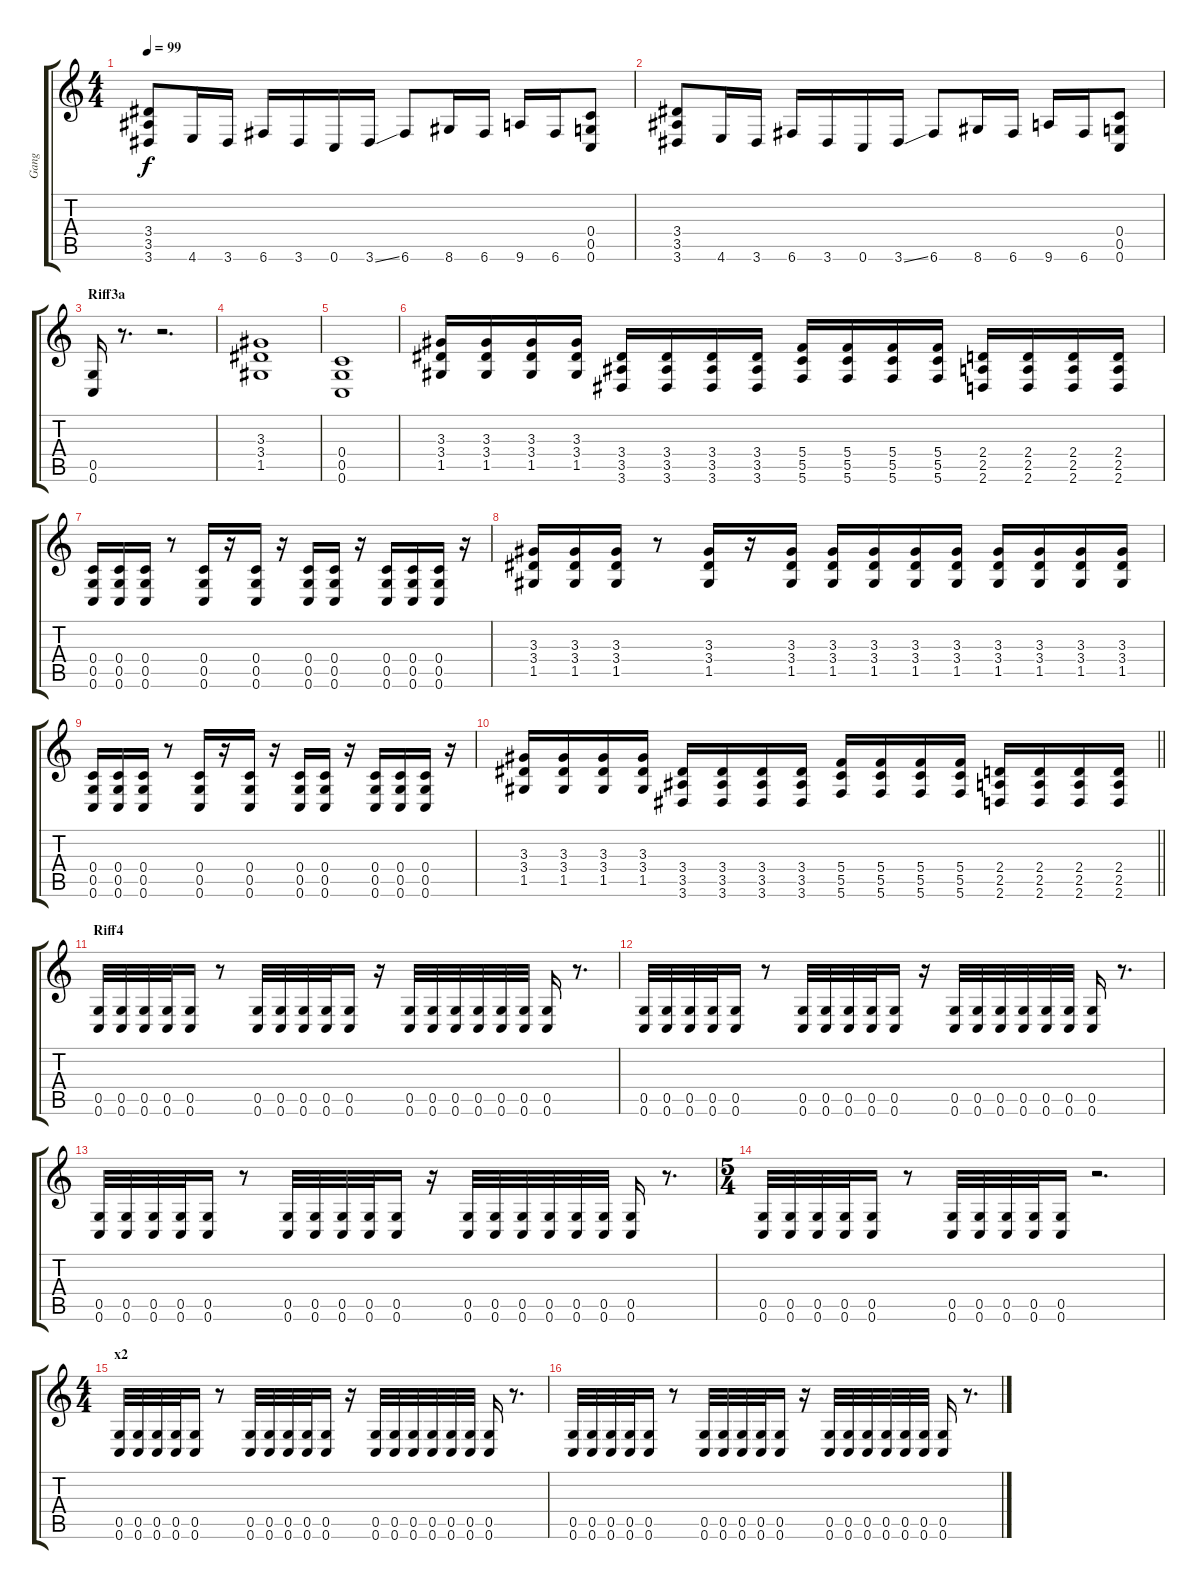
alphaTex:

\track ("Gang" "Gang") {instrument distortionguitar}
\staff {score tabs}
\tuning (D4 A3 F3 C3 G2 C2) {hide}
\ts (4 4)
\tempo 99
\clef g2
\ks c
(3.4 3.5 3.6).8{dy f} 4.6.16 3.6.16 6.6.16 3.6.16 0.6.16 3.6{ss}.16 6.6.8 8.6.16 6.6.16 9.6.16 6.6.16 (0.4 0.5 0.6).8 |
(3.4 3.5 3.6).8 4.6.16 3.6.16 6.6.16 3.6.16 0.6.16 3.6{ss}.16 6.6.8 8.6.16 6.6.16 9.6.16 6.6.16 (0.4 0.5 0.6).8 |
\section ("" "Riff3a")
(0.5 0.6).16 r.8{d} r.2{d} |
(3.3 3.4 1.5).1 |
(0.4 0.5 0.6).1 |
(3.3 3.4 1.5).16 (3.3 3.4 1.5).16 (3.3 3.4 1.5).16 (3.3 3.4 1.5).16 (3.4 3.5 3.6).16 (3.4 3.5 3.6).16 (3.4 3.5 3.6).16 (3.4 3.5 3.6).16 (5.4 5.5 5.6).16 (5.4 5.5 5.6).16 (5.4 5.5 5.6).16 (5.4 5.5 5.6).16 (2.4 2.5 2.6).16 (2.4 2.5 2.6).16 (2.4 2.5 2.6).16 (2.4 2.5 2.6).16 |
(0.4 0.5 0.6).16 (0.4 0.5 0.6).16 (0.4 0.5 0.6).16 r.8 (0.4 0.5 0.6).16 r.16 (0.4 0.5 0.6).16 r.16 (0.4 0.5 0.6).16 (0.4 0.5 0.6).16 r.16 (0.4 0.5 0.6).16 (0.4 0.5 0.6).16 (0.4 0.5 0.6).16 r.16 |
(3.3 3.4 1.5).16 (3.3 3.4 1.5).16 (3.3 3.4 1.5).16 r.8 (3.3 3.4 1.5).16 r.16 (3.3 3.4 1.5).16 (3.3 3.4 1.5).16 (3.3 3.4 1.5).16 (3.3 3.4 1.5).16 (3.3 3.4 1.5).16 (3.3 3.4 1.5).16 (3.3 3.4 1.5).16 (3.3 3.4 1.5).16 (3.3 3.4 1.5).16 |
(0.4 0.5 0.6).16 (0.4 0.5 0.6).16 (0.4 0.5 0.6).16 r.8 (0.4 0.5 0.6).16 r.16 (0.4 0.5 0.6).16 r.16 (0.4 0.5 0.6).16 (0.4 0.5 0.6).16 r.16 (0.4 0.5 0.6).16 (0.4 0.5 0.6).16 (0.4 0.5 0.6).16 r.16 |
\barLineRight lightlight
(3.3 3.4 1.5).16 (3.3 3.4 1.5).16 (3.3 3.4 1.5).16 (3.3 3.4 1.5).16 (3.4 3.5 3.6).16 (3.4 3.5 3.6).16 (3.4 3.5 3.6).16 (3.4 3.5 3.6).16 (5.4 5.5 5.6).16 (5.4 5.5 5.6).16 (5.4 5.5 5.6).16 (5.4 5.5 5.6).16 (2.4 2.5 2.6).16 (2.4 2.5 2.6).16 (2.4 2.5 2.6).16 (2.4 2.5 2.6).16 |
\section ("" "Riff4")
(0.5 0.6).32 (0.5 0.6).32 (0.5 0.6).32 (0.5 0.6).32 (0.5 0.6).16 r.8 (0.5 0.6).32 (0.5 0.6).32 (0.5 0.6).32 (0.5 0.6).32 (0.5 0.6).16 r.16 (0.5 0.6).32 (0.5 0.6).32 (0.5 0.6).32 (0.5 0.6).32 (0.5 0.6).32 (0.5 0.6).32 (0.5 0.6).16 r.8{d} |
(0.5 0.6).32 (0.5 0.6).32 (0.5 0.6).32 (0.5 0.6).32 (0.5 0.6).16 r.8 (0.5 0.6).32 (0.5 0.6).32 (0.5 0.6).32 (0.5 0.6).32 (0.5 0.6).16 r.16 (0.5 0.6).32 (0.5 0.6).32 (0.5 0.6).32 (0.5 0.6).32 (0.5 0.6).32 (0.5 0.6).32 (0.5 0.6).16 r.8{d} |
(0.5 0.6).32 (0.5 0.6).32 (0.5 0.6).32 (0.5 0.6).32 (0.5 0.6).16 r.8 (0.5 0.6).32 (0.5 0.6).32 (0.5 0.6).32 (0.5 0.6).32 (0.5 0.6).16 r.16 (0.5 0.6).32 (0.5 0.6).32 (0.5 0.6).32 (0.5 0.6).32 (0.5 0.6).32 (0.5 0.6).32 (0.5 0.6).16 r.8{d} |
\ts (5 4)
(0.5 0.6).32 (0.5 0.6).32 (0.5 0.6).32 (0.5 0.6).32 (0.5 0.6).16 r.8 (0.5 0.6).32 (0.5 0.6).32 (0.5 0.6).32 (0.5 0.6).32 (0.5 0.6).16 r.2{d} |
\ts (4 4)
\section ("" "x2")
(0.5 0.6).32 (0.5 0.6).32 (0.5 0.6).32 (0.5 0.6).32 (0.5 0.6).16 r.8 (0.5 0.6).32 (0.5 0.6).32 (0.5 0.6).32 (0.5 0.6).32 (0.5 0.6).16 r.16 (0.5 0.6).32 (0.5 0.6).32 (0.5 0.6).32 (0.5 0.6).32 (0.5 0.6).32 (0.5 0.6).32 (0.5 0.6).16 r.8{d} |
(0.5 0.6).32 (0.5 0.6).32 (0.5 0.6).32 (0.5 0.6).32 (0.5 0.6).16 r.8 (0.5 0.6).32 (0.5 0.6).32 (0.5 0.6).32 (0.5 0.6).32 (0.5 0.6).16 r.16 (0.5 0.6).32 (0.5 0.6).32 (0.5 0.6).32 (0.5 0.6).32 (0.5 0.6).32 (0.5 0.6).32 (0.5 0.6).16 r.8{d}
